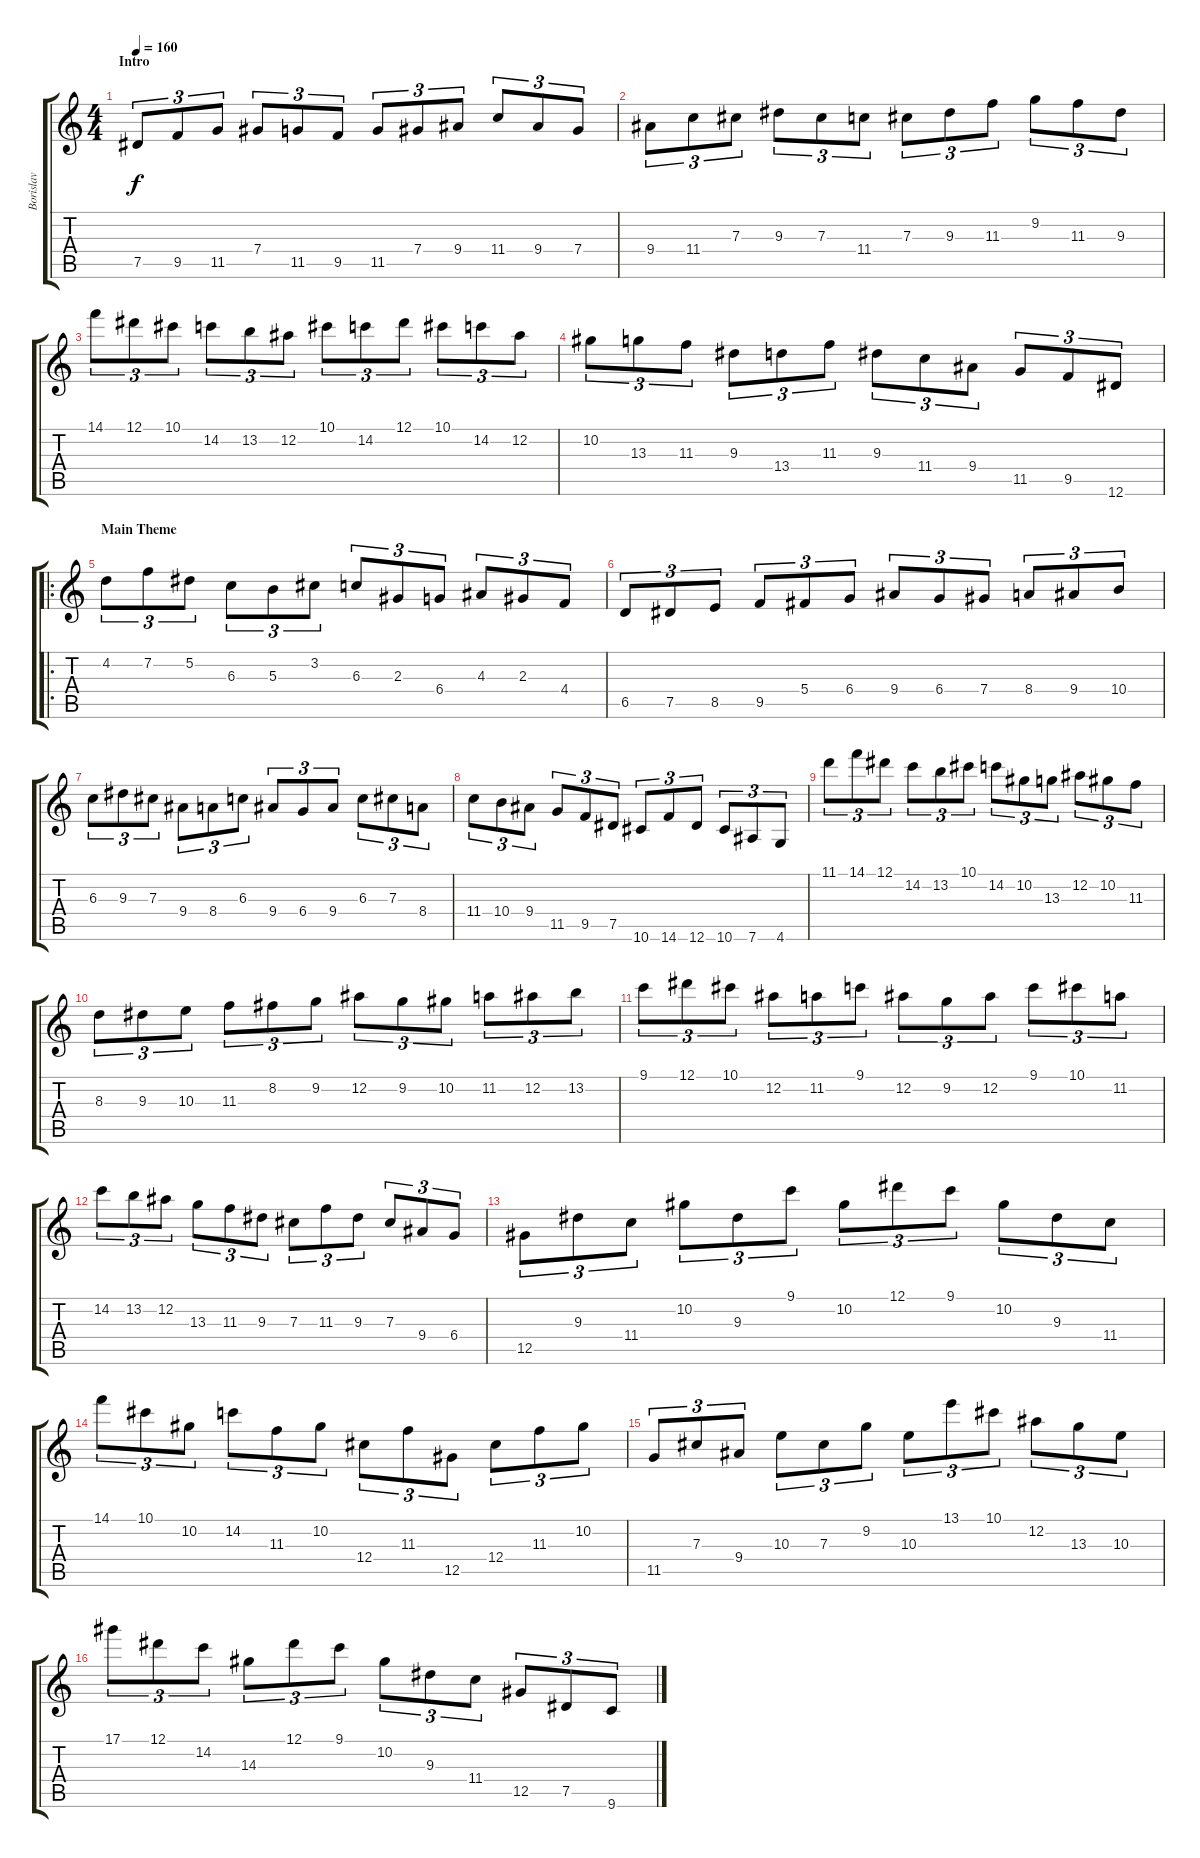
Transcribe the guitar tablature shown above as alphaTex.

\track ("Borislav" "Borislav") {instrument distortionguitar}
\staff {score tabs}
\tuning (Eb4 Bb3 Gb3 Db3 Ab2 Eb2) {hide}
\ts (4 4)
\section ("" "Intro")
\tempo 160
\clef g2
\ks c
7.5.8{tu (3 2) dy f instrument distortionguitar} 9.5.8{tu (3 2)} 11.5.8{tu (3 2)} 7.4.8{tu (3 2)} 11.5.8{tu (3 2)} 9.5.8{tu (3 2)} 11.5.8{tu (3 2)} 7.4.8{tu (3 2)} 9.4.8{tu (3 2)} 11.4.8{tu (3 2)} 9.4.8{tu (3 2)} 7.4.8{tu (3 2)} |
9.4.8{tu (3 2)} 11.4.8{tu (3 2)} 7.3.8{tu (3 2)} 9.3.8{tu (3 2)} 7.3.8{tu (3 2)} 11.4.8{tu (3 2)} 7.3.8{tu (3 2)} 9.3.8{tu (3 2)} 11.3.8{tu (3 2)} 9.2.8{tu (3 2)} 11.3.8{tu (3 2)} 9.3.8{tu (3 2)} |
14.1.8{tu (3 2)} 12.1.8{tu (3 2)} 10.1.8{tu (3 2)} 14.2.8{tu (3 2)} 13.2.8{tu (3 2)} 12.2.8{tu (3 2)} 10.1.8{tu (3 2)} 14.2.8{tu (3 2)} 12.1.8{tu (3 2)} 10.1.8{tu (3 2)} 14.2.8{tu (3 2)} 12.2.8{tu (3 2)} |
10.2.8{tu (3 2)} 13.3.8{tu (3 2)} 11.3.8{tu (3 2)} 9.3.8{tu (3 2)} 13.4.8{tu (3 2)} 11.3.8{tu (3 2)} 9.3.8{tu (3 2)} 11.4.8{tu (3 2)} 9.4.8{tu (3 2)} 11.5.8{tu (3 2)} 9.5.8{tu (3 2)} 12.6.8{tu (3 2)} |
\ro
\section ("" "Main Theme")
4.2.8{tu (3 2)} 7.2.8{tu (3 2)} 5.2.8{tu (3 2)} 6.3.8{tu (3 2)} 5.3.8{tu (3 2)} 3.2.8{tu (3 2)} 6.3.8{tu (3 2)} 2.3.8{tu (3 2)} 6.4.8{tu (3 2)} 4.3.8{tu (3 2)} 2.3.8{tu (3 2)} 4.4.8{tu (3 2)} |
6.5.8{tu (3 2)} 7.5.8{tu (3 2)} 8.5.8{tu (3 2)} 9.5.8{tu (3 2)} 5.4.8{tu (3 2)} 6.4.8{tu (3 2)} 9.4.8{tu (3 2)} 6.4.8{tu (3 2)} 7.4.8{tu (3 2)} 8.4.8{tu (3 2)} 9.4.8{tu (3 2)} 10.4.8{tu (3 2)} |
6.3.8{tu (3 2)} 9.3.8{tu (3 2)} 7.3.8{tu (3 2)} 9.4.8{tu (3 2)} 8.4.8{tu (3 2)} 6.3.8{tu (3 2)} 9.4.8{tu (3 2)} 6.4.8{tu (3 2)} 9.4.8{tu (3 2)} 6.3.8{tu (3 2)} 7.3.8{tu (3 2)} 8.4.8{tu (3 2)} |
11.4.8{tu (3 2)} 10.4.8{tu (3 2)} 9.4.8{tu (3 2)} 11.5.8{tu (3 2)} 9.5.8{tu (3 2)} 7.5.8{tu (3 2)} 10.6.8{tu (3 2)} 14.6.8{tu (3 2)} 12.6.8{tu (3 2)} 10.6.8{tu (3 2)} 7.6.8{tu (3 2)} 4.6.8{tu (3 2)} |
11.1.8{tu (3 2)} 14.1.8{tu (3 2)} 12.1.8{tu (3 2)} 14.2.8{tu (3 2)} 13.2.8{tu (3 2)} 10.1.8{tu (3 2)} 14.2.8{tu (3 2)} 10.2.8{tu (3 2)} 13.3.8{tu (3 2)} 12.2.8{tu (3 2)} 10.2.8{tu (3 2)} 11.3.8{tu (3 2)} |
8.3.8{tu (3 2)} 9.3.8{tu (3 2)} 10.3.8{tu (3 2)} 11.3.8{tu (3 2)} 8.2.8{tu (3 2)} 9.2.8{tu (3 2)} 12.2.8{tu (3 2)} 9.2.8{tu (3 2)} 10.2.8{tu (3 2)} 11.2.8{tu (3 2)} 12.2.8{tu (3 2)} 13.2.8{tu (3 2)} |
9.1.8{tu (3 2)} 12.1.8{tu (3 2)} 10.1.8{tu (3 2)} 12.2.8{tu (3 2)} 11.2.8{tu (3 2)} 9.1.8{tu (3 2)} 12.2.8{tu (3 2)} 9.2.8{tu (3 2)} 12.2.8{tu (3 2)} 9.1.8{tu (3 2)} 10.1.8{tu (3 2)} 11.2.8{tu (3 2)} |
14.2.8{tu (3 2)} 13.2.8{tu (3 2)} 12.2.8{tu (3 2)} 13.3.8{tu (3 2)} 11.3.8{tu (3 2)} 9.3.8{tu (3 2)} 7.3.8{tu (3 2)} 11.3.8{tu (3 2)} 9.3.8{tu (3 2)} 7.3.8{tu (3 2)} 9.4.8{tu (3 2)} 6.4.8{tu (3 2)} |
12.5.8{tu (3 2)} 9.3.8{tu (3 2)} 11.4.8{tu (3 2)} 10.2.8{tu (3 2)} 9.3.8{tu (3 2)} 9.1.8{tu (3 2)} 10.2.8{tu (3 2)} 12.1.8{tu (3 2)} 9.1.8{tu (3 2)} 10.2.8{tu (3 2)} 9.3.8{tu (3 2)} 11.4.8{tu (3 2)} |
14.1.8{tu (3 2)} 10.1.8{tu (3 2)} 10.2.8{tu (3 2)} 14.2.8{tu (3 2)} 11.3.8{tu (3 2)} 10.2.8{tu (3 2)} 12.4.8{tu (3 2)} 11.3.8{tu (3 2)} 12.5.8{tu (3 2)} 12.4.8{tu (3 2)} 11.3.8{tu (3 2)} 10.2.8{tu (3 2)} |
11.5.8{tu (3 2)} 7.3.8{tu (3 2)} 9.4.8{tu (3 2)} 10.3.8{tu (3 2)} 7.3.8{tu (3 2)} 9.2.8{tu (3 2)} 10.3.8{tu (3 2)} 13.1.8{tu (3 2)} 10.1.8{tu (3 2)} 12.2.8{tu (3 2)} 13.3.8{tu (3 2)} 10.3.8{tu (3 2)} |
17.1.8{tu (3 2)} 12.1.8{tu (3 2)} 14.2.8{tu (3 2)} 14.3.8{tu (3 2)} 12.1.8{tu (3 2)} 9.1.8{tu (3 2)} 10.2.8{tu (3 2)} 9.3.8{tu (3 2)} 11.4.8{tu (3 2)} 12.5.8{tu (3 2)} 7.5.8{tu (3 2)} 9.6.8{tu (3 2)}
